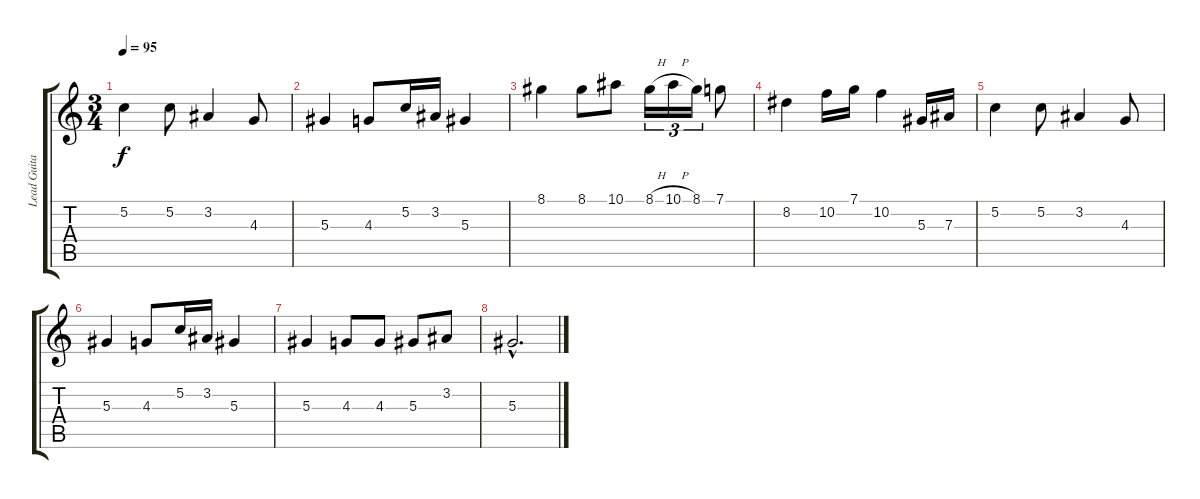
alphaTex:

\track ("Lead Guitar II" "Lead Guita") {instrument distortionguitar}
\staff {score tabs}
\tuning (C4 G3 Eb3 Bb2 F2 C2) {hide}
\ts (3 4)
\tempo 95
\clef g2
\ks c
5.2.4{dy f} 5.2.8 3.2.4 4.3.8 |
5.3.4 4.3.8 5.2.16 3.2.16 5.3.4 |
8.1.4 8.1.8 10.1.8 8.1{h}.16{tu (3 2)} 10.1{h}.16{tu (3 2)} 8.1.16{tu (3 2)} 7.1.8 |
8.2.4 10.2.16 7.1.16 10.2.4 5.3.16 7.3.16 |
5.2.4 5.2.8 3.2.4 4.3.8 |
5.3.4 4.3.8 5.2.16 3.2.16 5.3.4 |
5.3.4 4.3.8 4.3.8 5.3.8 3.2.8 |
5.3{hac}.2{d}
